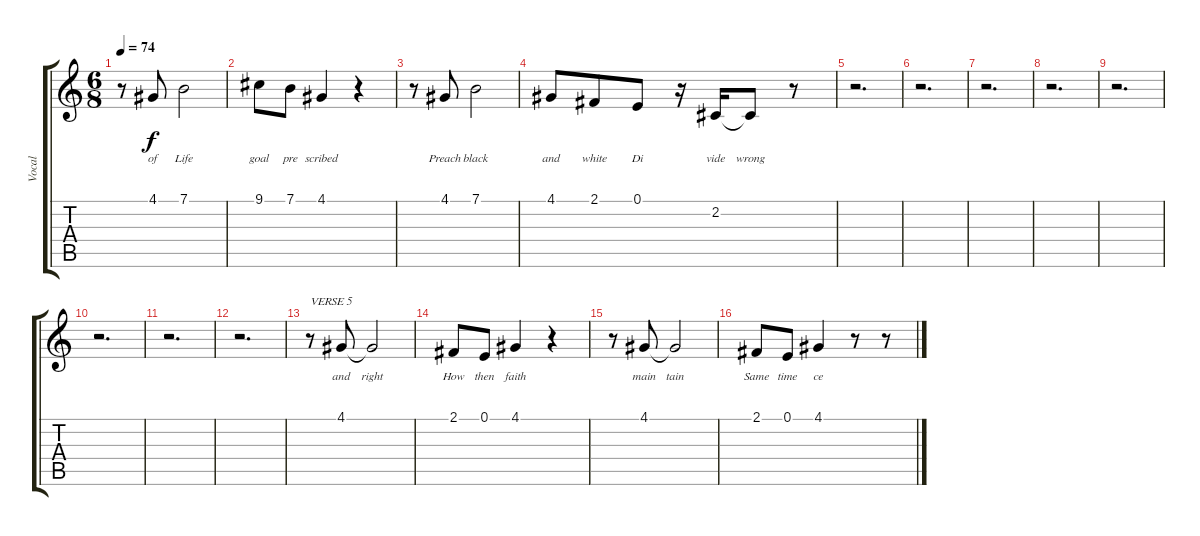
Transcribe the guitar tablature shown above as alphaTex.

\track ("Vocal" "Vocal") {instrument acousticgrandpiano}
\staff {score tabs}
\tuning (E4 B3 G3 D3 A2 E2) {hide}
\ts (6 8)
\tempo 74
\clef g2
\ks c
r.8{dy f} 4.1.8{lyrics (0 "of") lyrics (1 "") lyrics (2 "") lyrics (3 "") lyrics (4 "")} 7.1.2{lyrics (0 "Life") lyrics (1 "") lyrics (2 "") lyrics (3 "") lyrics (4 "")} |
9.1.8{lyrics (0 "goal") lyrics (1 "") lyrics (2 "") lyrics (3 "") lyrics (4 "")} 7.1.8{lyrics (0 "pre") lyrics (1 "") lyrics (2 "") lyrics (3 "") lyrics (4 "")} 4.1.4{lyrics (0 "scribed") lyrics (1 "") lyrics (2 "") lyrics (3 "") lyrics (4 "")} r.4 |
r.8 4.1.8{lyrics (0 "Preach") lyrics (1 "") lyrics (2 "") lyrics (3 "") lyrics (4 "")} 7.1.2{lyrics (0 "black") lyrics (1 "") lyrics (2 "") lyrics (3 "") lyrics (4 "")} |
4.1.8{lyrics (0 "and") lyrics (1 "") lyrics (2 "") lyrics (3 "") lyrics (4 "")} 2.1.8{lyrics (0 "white") lyrics (1 "") lyrics (2 "") lyrics (3 "") lyrics (4 "")} 0.1.8{lyrics (0 "Di") lyrics (1 "") lyrics (2 "") lyrics (3 "") lyrics (4 "")} r.16 2.2.16{lyrics (0 "vide") lyrics (1 "") lyrics (2 "") lyrics (3 "") lyrics (4 "")} 2.2{t}.8{lyrics (0 "wrong") lyrics (1 "") lyrics (2 "") lyrics (3 "") lyrics (4 "")} r.8 |
r.2{d} |
r.2{d} |
r.2{d} |
r.2{d} |
r.2{d} |
r.2{d} |
r.2{d} |
r.2{d} |
r.8{txt "VERSE 5"} 4.1.8{lyrics (0 "and") lyrics (1 "") lyrics (2 "") lyrics (3 "") lyrics (4 "")} 4.1{t}.2{lyrics (0 "right") lyrics (1 "") lyrics (2 "") lyrics (3 "") lyrics (4 "")} |
2.1.8{lyrics (0 "How") lyrics (1 "") lyrics (2 "") lyrics (3 "") lyrics (4 "")} 0.1.8{lyrics (0 "then") lyrics (1 "") lyrics (2 "") lyrics (3 "") lyrics (4 "")} 4.1.4{lyrics (0 "faith") lyrics (1 "") lyrics (2 "") lyrics (3 "") lyrics (4 "")} r.4 |
r.8 4.1.8{lyrics (0 "main") lyrics (1 "") lyrics (2 "") lyrics (3 "") lyrics (4 "")} 4.1{t}.2{lyrics (0 "tain") lyrics (1 "") lyrics (2 "") lyrics (3 "") lyrics (4 "")} |
2.1.8{lyrics (0 "Same") lyrics (1 "") lyrics (2 "") lyrics (3 "") lyrics (4 "")} 0.1.8{lyrics (0 "time") lyrics (1 "") lyrics (2 "") lyrics (3 "") lyrics (4 "")} 4.1.4{lyrics (0 "ce") lyrics (1 "") lyrics (2 "") lyrics (3 "") lyrics (4 "")} r.8 r.8
